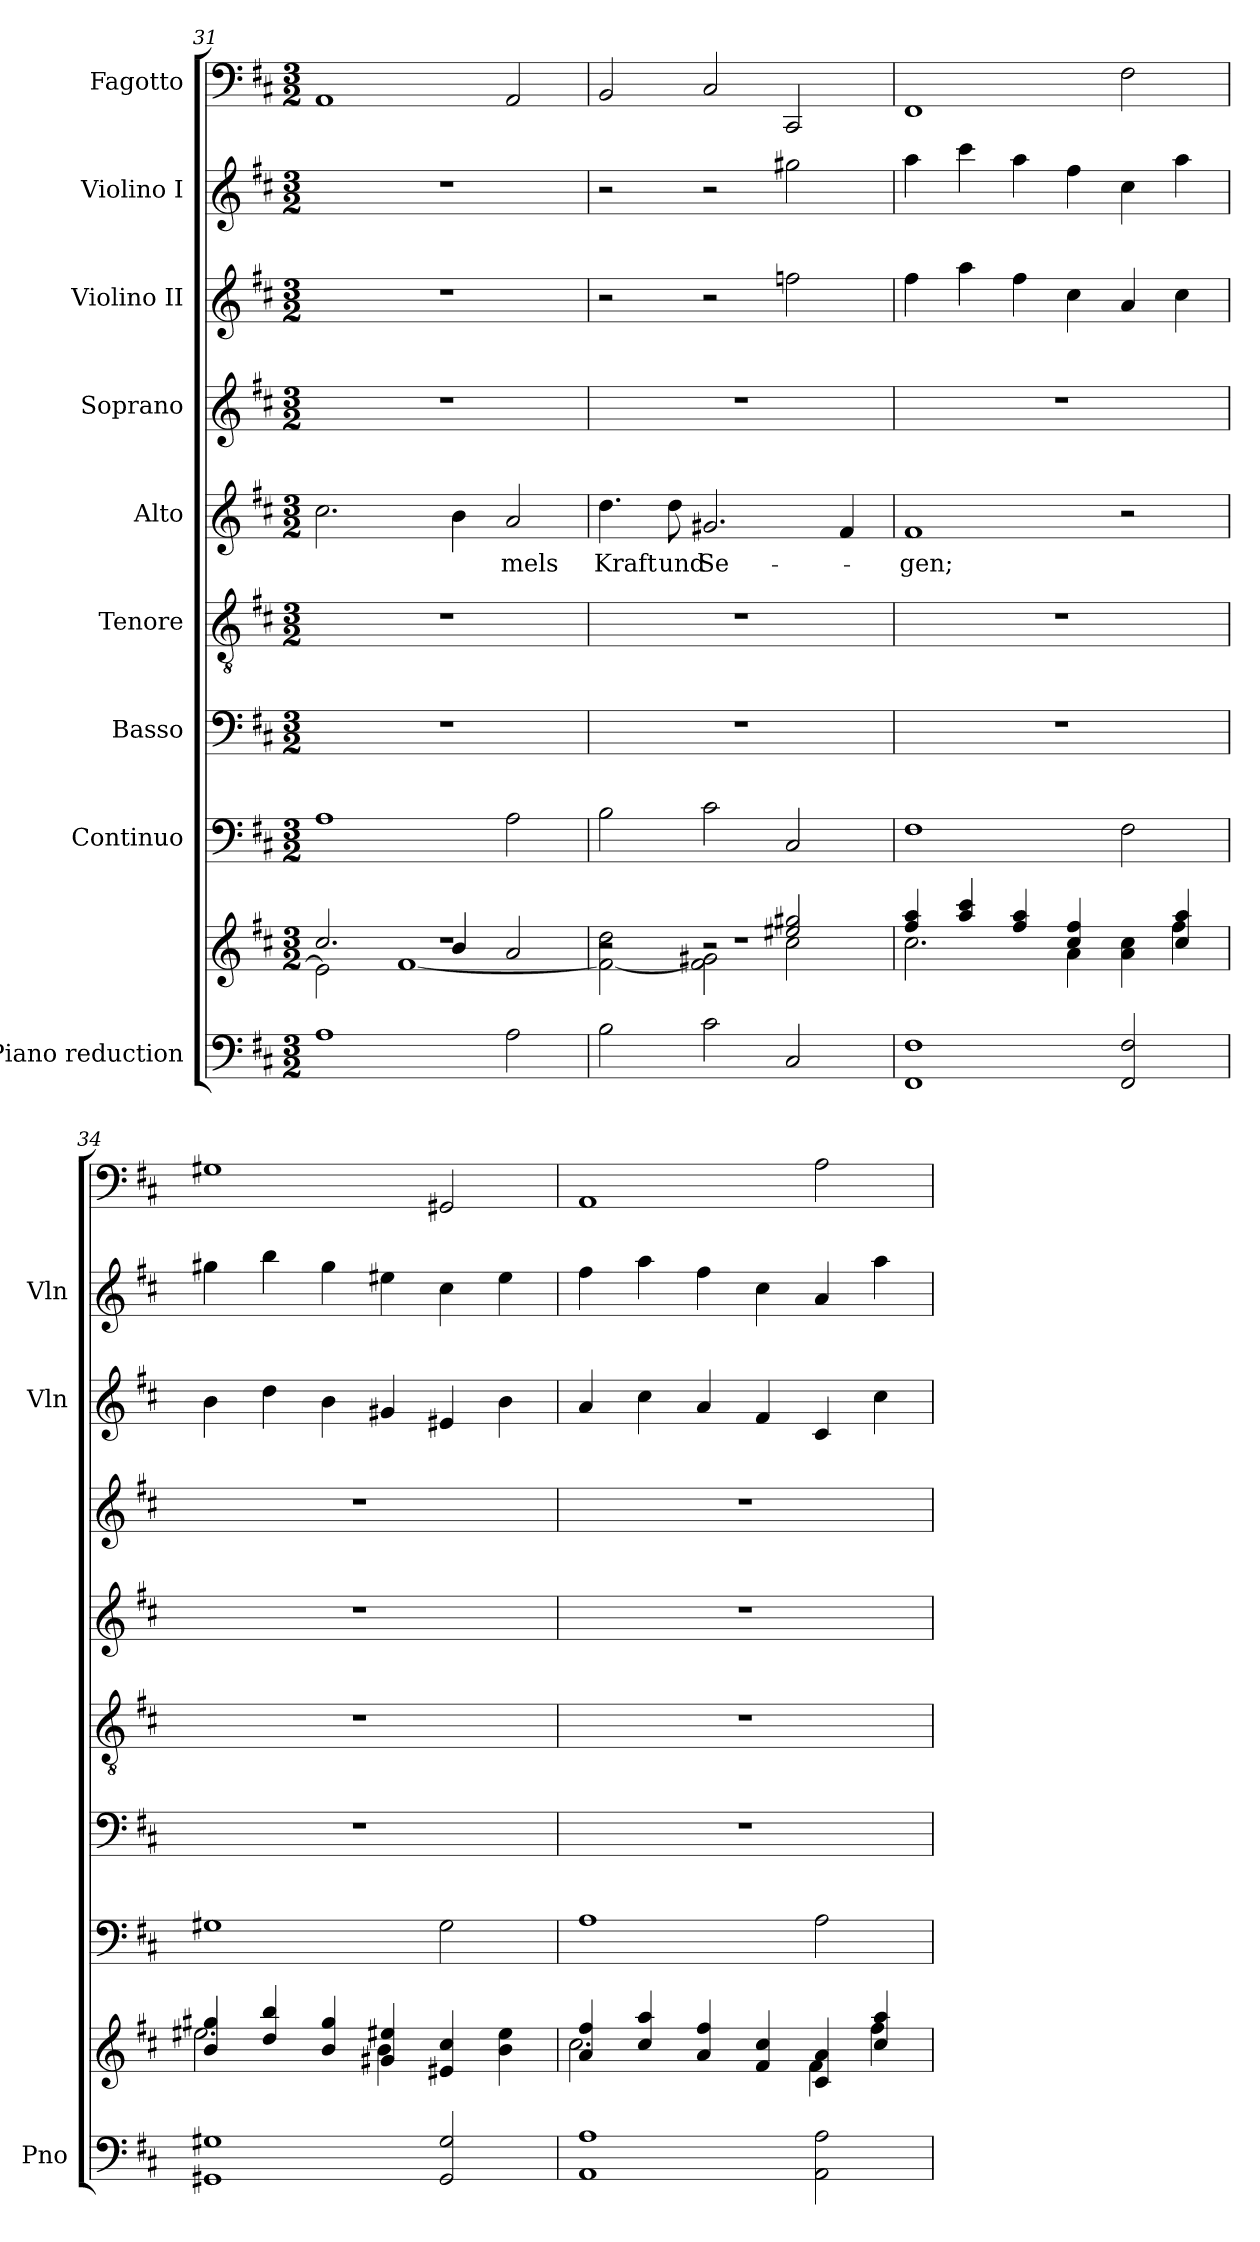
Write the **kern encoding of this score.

**kern	**kern	**kern	**kern	**kern	**kern	**text	**kern	**kern	**kern	**kern
*part9	*part9	*part8	*part7	*part6	*part5	*part5	*part4	*part3	*part2	*part1
*staff10	*staff9	*staff8	*staff7	*staff6	*staff5	*staff5	*staff4	*staff3	*staff2	*staff1
*I"Piano reduction	*	*I"Continuo	*I"Basso	*I"Tenore	*I"Alto	*	*I"Soprano	*I"Violino II	*I"Violino I	*I"Fagotto
*I'Pno	*	*	*	*	*	*	*	*I'Vln	*I'Vln	*
*clefF4	*clefG2	*clefF4	*clefF4	*clefGv2	*clefG2	*	*clefG2	*clefG2	*clefG2	*clefF4
*k[f#c#]	*k[f#c#]	*k[f#c#]	*k[f#c#]	*k[f#c#]	*k[f#c#]	*	*k[f#c#]	*k[f#c#]	*k[f#c#]	*k[f#c#]
*M3/2	*M3/2	*M3/2	*M3/2	*M3/2	*M3/2	*	*M3/2	*M3/2	*M3/2	*M3/2
=31	=31	=31	=31	=31	=31	=31	=31	=31	=31	=31
*	*^	*	*	*	*	*	*	*	*	*
*	*	*^	*	*	*	*	*	*	*	*	*
1A	1.rdd	2e#!\]	2.cc#!/	1A	1.r	1.r	2.cc#\	.	1.r	1.r	1.r	1AA
.	.	[1f#!	.	.	.	.	.	.	.	.	.	.
.	.	.	4b!/	.	.	.	4b\	.	.	.	.	.
!	!	!	!	!	!	!	!	!LO:LY:b	!	!	!	!
2A\	.	.	2a!/	2A\	.	.	2a/	-mels	.	.	.	2AA/
=32	=32	=32	=32	=32	=32	=32	=32	=32	=32	=32	=32	=32
!	!	!	!	!	!	!	!	!LO:LY:b	!	!	!	!
2B\	2r	2f#!\_ 2dd!\	1.r	2B\	1.r	1.r	4.dd\	Kraft	1.r	2r	2r	2BB/
!	!	!	!	!	!	!	!	!LO:LY:b	!	!	!	!
.	.	.	.	.	.	.	8dd\	und	.	.	.	.
!	!	!	!	!	!	!	!	!LO:LY:b	!	!	!	!
2c#\	2r	2f#!\] 2g#X!\	.	2c#\	.	.	2.g#X/	Se-	.	2r	2r	2C#/
2C#/	2ee#X/ 2gg#X/	2cc#!\	.	2C#/	.	.	.	.	.	2ffn\	2gg#X\	2CC#/
.	.	.	.	.	.	.	4f#/	.	.	.	.	.
*	*	*v	*v	*	*	*	*	*	*	*	*	*
=33	=33	=33	=33	=33	=33	=33	=33	=33	=33	=33	=33
!	!	!	!	!	!	!	!LO:LY:b	!	!	!	!
1FF# 1F#	4ff#/ 4aa/	2.cc#!\	1F#	1.r	1.r	1f#	-gen;	1.r	4ff#\	4aa\	1FF#
.	4aa/ 4ccc#/	.	.	.	.	.	.	.	4aa\	4ccc#\	.
.	4ff#/ 4aa/	.	.	.	.	.	.	.	4ff#\	4aa\	.
.	4cc#/ 4ff#/	4a!\	.	.	.	.	.	.	4cc#\	4ff#\	.
2FF#/ 2F#/	4a\ 4cc#\	4ryy	2F#\	.	.	2r	.	.	4a/	4cc#\	2F#\
.	4cc#/ 4aa/	4ff#!\	.	.	.	.	.	.	4cc#\	4aa\	.
!!LO:PB:g=z
=34	=34	=34	=34	=34	=34	=34	=34	=34	=34	=34	=34
1GG#X 1G#X	4b/ 4gg#X/	2.ee#X!\	1G#X	1.r	1.r	1.r	.	1.r	4b\	4gg#X\	1G#X
.	4dd/ 4bb/	.	.	.	.	.	.	.	4dd\	4bb\	.
.	4b/ 4gg#/	.	.	.	.	.	.	.	4b\	4gg#\	.
.	4g#X/ 4ee#X/	4b!\	.	.	.	.	.	.	4g#X/	4ee#X\	.
2GG#/ 2G#/	4e#X/ 4cc#/	4ryy	2G#\	.	.	.	.	.	4e#X/	4cc#\	2GG#X/
.	4b\ 4ee#\	4ryy	.	.	.	.	.	.	4b\	4ee#\	.
=35	=35	=35	=35	=35	=35	=35	=35	=35	=35	=35	=35
1AA 1A	4a/ 4ff#/	2.cc#!\	1A	1.r	1.r	1.r	.	1.r	4a/	4ff#\	1AA
.	4cc#/ 4aa/	.	.	.	.	.	.	.	4cc#\	4aa\	.
.	4a/ 4ff#/	.	.	.	.	.	.	.	4a/	4ff#\	.
.	4f#/ 4cc#/	4ryy	.	.	.	.	.	.	4f#/	4cc#\	.
2AA\ 2A\	4c#/ 4a/	4f#!\	2A\	.	.	.	.	.	4c#/	4a/	2A\
.	4cc#/ 4aa/	4ff#!\	.	.	.	.	.	.	4cc#\	4aa\	.
*	*v	*v	*	*	*	*	*	*	*	*	*
=	=	=	=	=	=	=	=	=	=	=
*-	*-	*-	*-	*-	*-	*-	*-	*-	*-	*-
